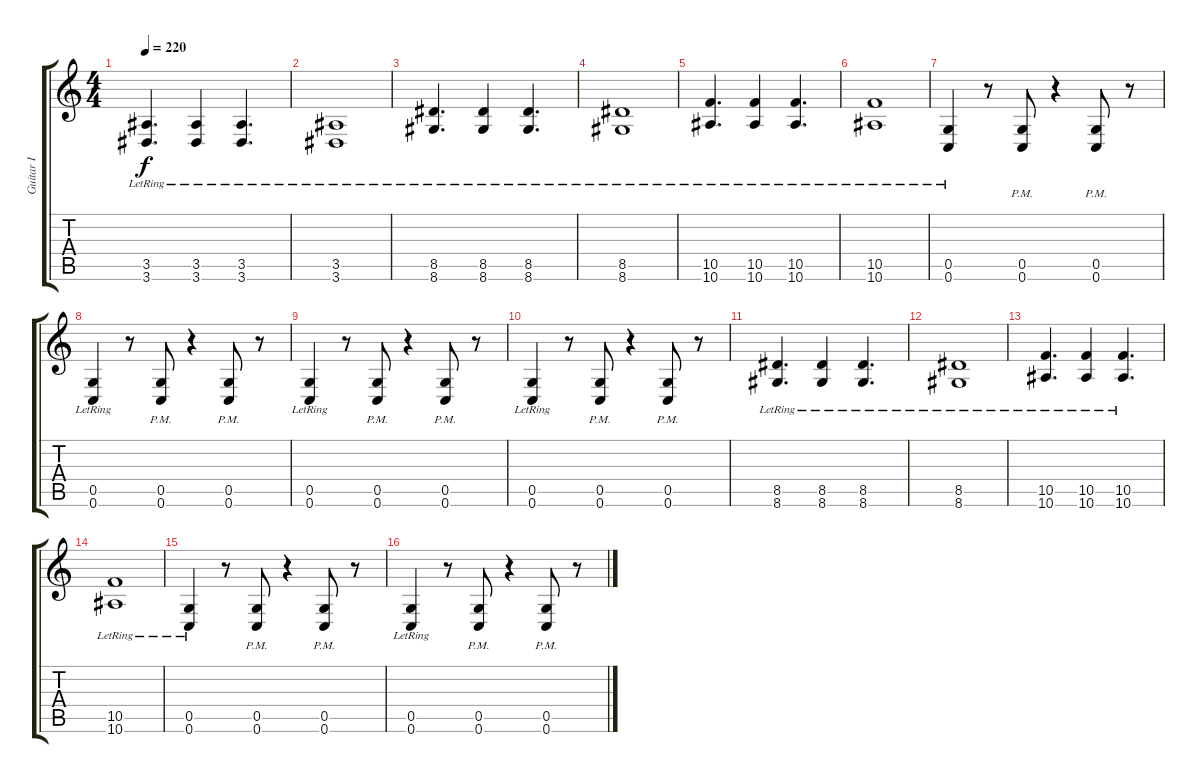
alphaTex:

\track ("Guitar I" "Guitar I") {instrument overdrivenguitar}
\staff {score tabs}
\tuning (D4 A3 F3 C3 G2 C2) {hide}
\ts (4 4)
\tempo 220
\clef g2
\ks c
(3.5{lr} 3.6).4{d dy f} (3.5{lr} 3.6).4 (3.5{lr} 3.6).4{d} |
(3.5{lr} 3.6).1 |
(8.5{lr} 8.6).4{d} (8.5{lr} 8.6).4 (8.5{lr} 8.6).4{d} |
(8.5{lr} 8.6).1 |
(10.5{lr} 10.6).4{d} (10.5{lr} 10.6).4 (10.5{lr} 10.6).4{d} |
(10.5{lr} 10.6).1 |
(0.5{lr} 0.6).4 r.8 (0.5{pm} 0.6).8 r.4 (0.5{pm} 0.6).8 r.8 |
(0.5{lr} 0.6).4 r.8 (0.5{pm} 0.6).8 r.4 (0.5{pm} 0.6).8 r.8 |
(0.5{lr} 0.6).4 r.8 (0.5{pm} 0.6).8 r.4 (0.5{pm} 0.6).8 r.8 |
(0.5{lr} 0.6).4 r.8 (0.5{pm} 0.6).8 r.4 (0.5{pm} 0.6).8 r.8 |
(8.5{lr} 8.6).4{d} (8.5{lr} 8.6).4 (8.5{lr} 8.6).4{d} |
(8.5{lr} 8.6).1 |
(10.5{lr} 10.6).4{d} (10.5{lr} 10.6).4 (10.5{lr} 10.6).4{d} |
(10.5{lr} 10.6).1 |
(0.5{lr} 0.6).4 r.8 (0.5{pm} 0.6).8 r.4 (0.5{pm} 0.6).8 r.8 |
(0.5{lr} 0.6).4 r.8 (0.5{pm} 0.6).8 r.4 (0.5{pm} 0.6).8 r.8
